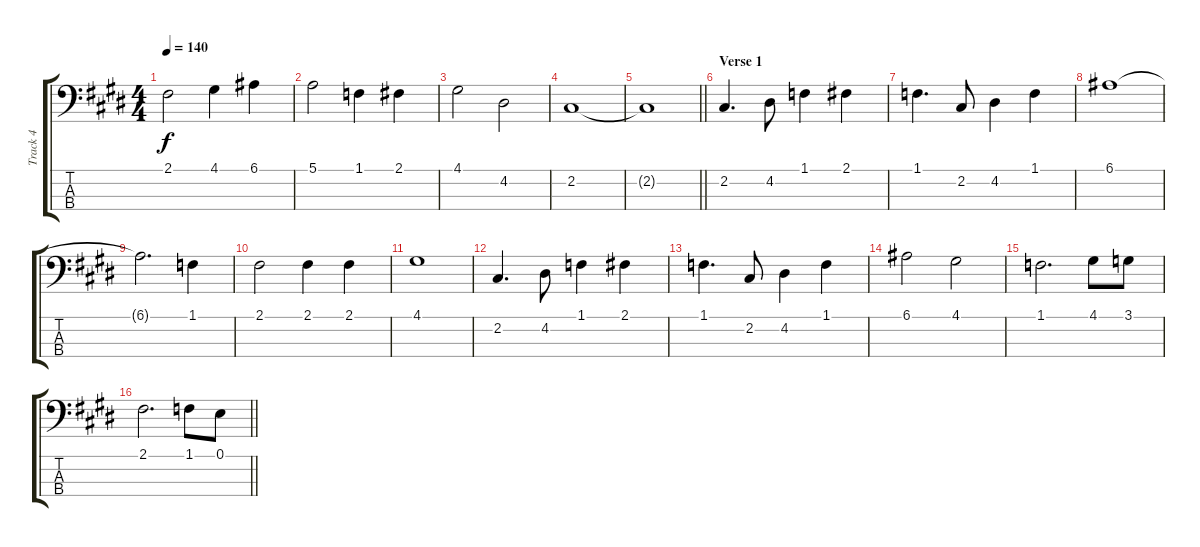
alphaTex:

\track ("Track 4" "Track 4") {instrument electricbasspick}
\staff {score tabs}
\tuning (E2 B1 Gb1 Db1) {hide}
\ts (4 4)
\tempo 140
\clef f4
\ks e
2.1.2{dy f} 4.1.4 6.1.4 |
5.1.2 1.1.4 2.1.4 |
4.1.2 4.2.2 |
2.2.1 |
\barLineRight lightlight
2.2{t}.1 |
\section ("" "Verse 1")
2.2.4{d} 4.2.8 1.1.4 2.1.4 |
1.1.4{d} 2.2.8 4.2.4 1.1.4 |
6.1.1 |
6.1{t}.2{d} 1.1.4 |
2.1.2 2.1.4 2.1.4 |
4.1.1 |
2.2.4{d} 4.2.8 1.1.4 2.1.4 |
1.1.4{d} 2.2.8 4.2.4 1.1.4 |
6.1.2 4.1.2 |
1.1.2{d} 4.1.8 3.1.8 |
\barLineRight lightlight
2.1.2{d} 1.1.8 0.1.8
